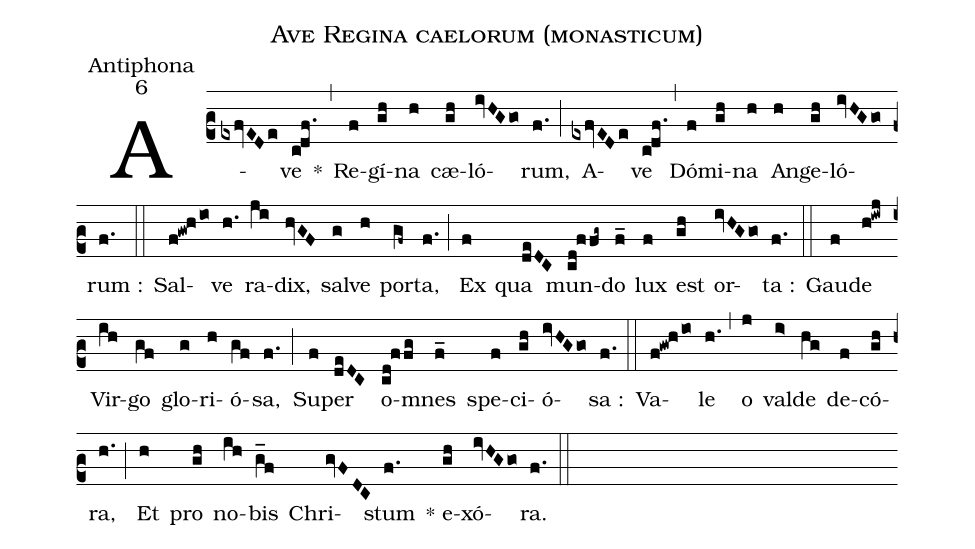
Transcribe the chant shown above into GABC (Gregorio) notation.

name:Ave Regina caelorum (monasticum);
office-part:Antiphona;
mode:6;
%%
(c2)A(exfvEDe)ve(c!df.) *(,) Re(f)gí(gh)na(h) cæ(gh)ló(ivHGgo)rum,(f.) (;)A(exfvEDe)ve(c!df.) (,) Dó(f)mi(gh)na(h) An(h)ge(gh)ló(ivHGgo)rum :(f.) (::)
Sal(f!gw!hio)ve(h.) ra(ji)dix,(hvGF) sal(g)ve(h) por(gf~)ta,(f.) (;)
Ex(f) qua(deDC) mun(cd!ffg~)do(f_) lux(f) est(gh) or(ivHGgo)ta :(f.) (::)
Gau(f)de(h!iwj) Vir(ih)go(gf) glo(g)ri(h)ó(gf)sa,(f.) (;)
Su(f)per(deDC) o(cd!ffg)mnes(f_) spe(f)ci(gh)ó(ivHGgo)sa :(f.) (::)
Va(f!gw!hio)le(h.) (,) o(j) val(i>)de(hg) de(f)có(gh)ra,(h.) (;)
Et(h) pro(gh) no(ih)bis(g_f) Chri(gvFDC)stum(f.) * e(gh)xó(ivHGgo)ra.(f.) (::)
